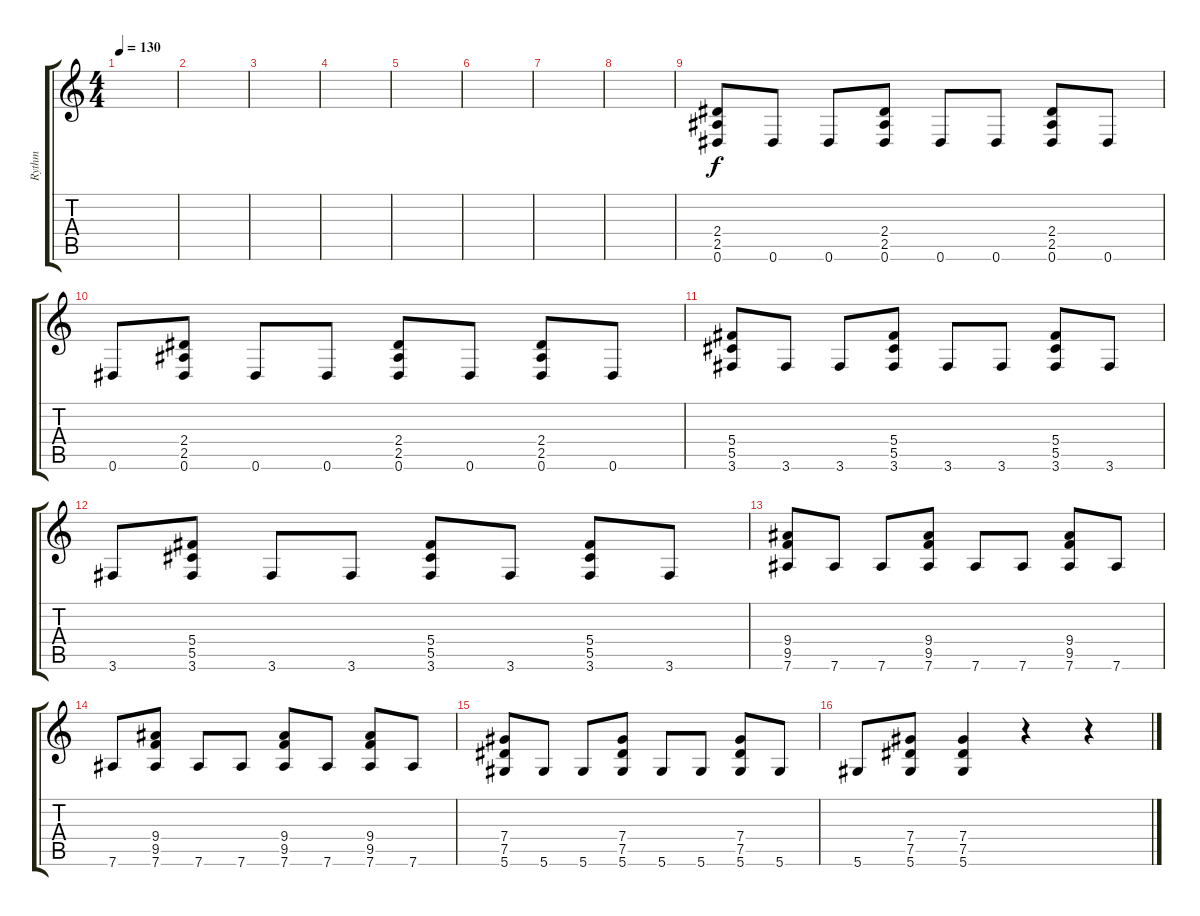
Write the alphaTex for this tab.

\track ("Rythm" "Rythm") {instrument overdrivenguitar}
\staff {score tabs}
\tuning (Eb4 Bb3 Gb3 Db3 Ab2 Eb2) {hide}
\ts (4 4)
\tempo 130
\clef g2
\ks c
|
|
|
|
|
|
|
|
(2.4 2.5 0.6).8 0.6.8 0.6.8 (2.4 2.5 0.6).8 0.6.8 0.6.8 (2.4 2.5 0.6).8 0.6.8 |
0.6.8 (2.4 2.5 0.6).8 0.6.8 0.6.8 (2.4 2.5 0.6).8 0.6.8 (2.4 2.5 0.6).8 0.6.8 |
(5.4 5.5 3.6).8 3.6.8 3.6.8 (5.4 5.5 3.6).8 3.6.8 3.6.8 (5.4 5.5 3.6).8 3.6.8 |
3.6.8 (5.4 5.5 3.6).8 3.6.8 3.6.8 (5.4 5.5 3.6).8 3.6.8 (5.4 5.5 3.6).8 3.6.8 |
(9.4 9.5 7.6).8 7.6.8 7.6.8 (9.4 9.5 7.6).8 7.6.8 7.6.8 (9.4 9.5 7.6).8 7.6.8 |
7.6.8 (9.4 9.5 7.6).8 7.6.8 7.6.8 (9.4 9.5 7.6).8 7.6.8 (9.4 9.5 7.6).8 7.6.8 |
(7.4 7.5 5.6).8 5.6.8 5.6.8 (7.4 7.5 5.6).8 5.6.8 5.6.8 (7.4 7.5 5.6).8 5.6.8 |
5.6.8 (7.4 7.5 5.6).8 (7.4 7.5 5.6).4 r.4 r.4
